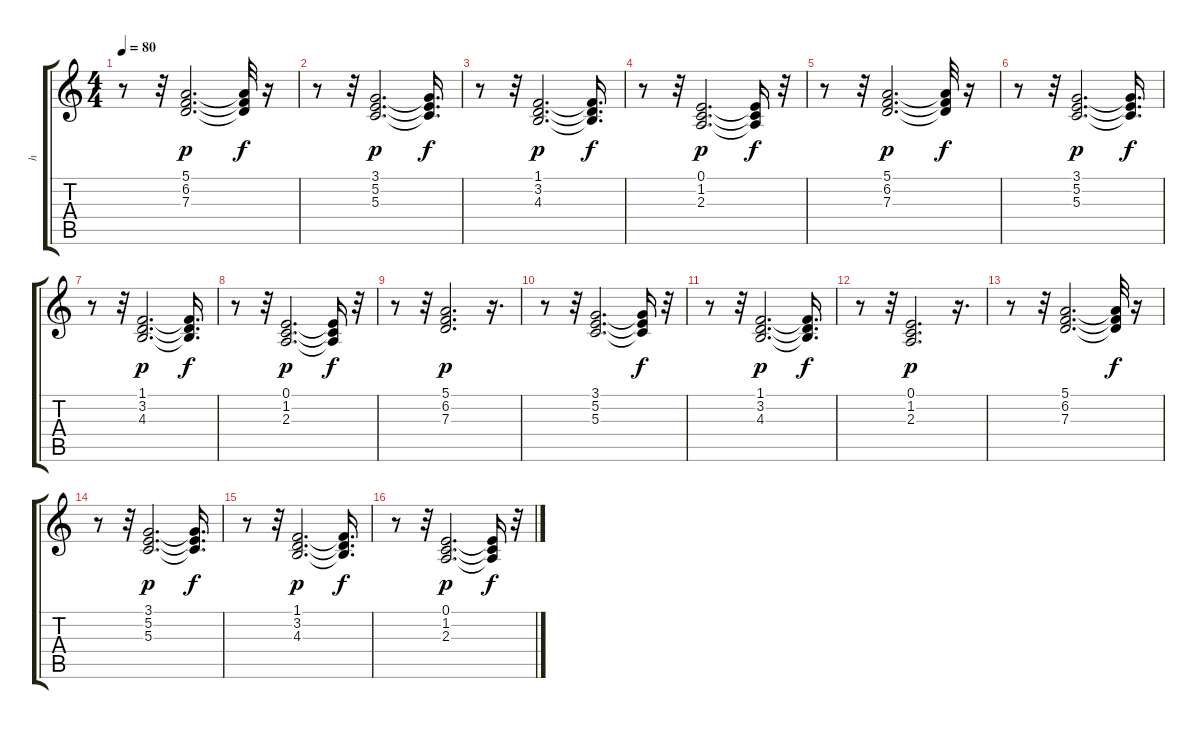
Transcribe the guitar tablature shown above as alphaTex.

\track ("h       " "h       ") {instrument pad6metallic}
\staff {score tabs}
\tuning (E4 B3 G3 D3 A2 E2) {hide}
\ts (4 4)
\tempo 80
\clef g2
\ks c
r.8{dy p} r.32 (5.1 6.2 7.3).2{d} (5.1{t} 6.2{t} 7.3{t}).32{dy f} r.16 |
r.8 r.32 (3.1 5.2 5.3).2{d dy p} (3.1{t} 5.2{t} 5.3{t}).16{d dy f} |
r.8 r.32 (1.1 3.2 4.3).2{d dy p} (1.1{t} 3.2{t} 4.3{t}).16{d dy f} |
r.8 r.32 (0.1 1.2 2.3).2{d dy p} (0.1{t} 1.2{t} 2.3{t}).16{dy f} r.32 |
r.8 r.32 (5.1 6.2 7.3).2{d dy p} (5.1{t} 6.2{t} 7.3{t}).32{dy f} r.16 |
r.8 r.32 (3.1 5.2 5.3).2{d dy p} (3.1{t} 5.2{t} 5.3{t}).16{d dy f} |
r.8 r.32 (1.1 3.2 4.3).2{d dy p} (1.1{t} 3.2{t} 4.3{t}).16{d dy f} |
r.8 r.32 (0.1 1.2 2.3).2{d dy p} (0.1{t} 1.2{t} 2.3{t}).16{dy f} r.32 |
r.8 r.32 (5.1 6.2 7.3).2{d dy p} r.16{d} |
r.8 r.32 (3.1 5.2 5.3).2{d} (3.1{t} 5.2{t} 5.3{t}).16{dy f} r.32 |
r.8 r.32 (1.1 3.2 4.3).2{d dy p} (1.1{t} 3.2{t} 4.3{t}).16{d dy f} |
r.8 r.32 (0.1 1.2 2.3).2{d dy p} r.16{d} |
r.8 r.32 (5.1 6.2 7.3).2{d} (5.1{t} 6.2{t} 7.3{t}).32{dy f} r.16 |
r.8 r.32 (3.1 5.2 5.3).2{d dy p} (3.1{t} 5.2{t} 5.3{t}).16{d dy f} |
r.8 r.32 (1.1 3.2 4.3).2{d dy p} (1.1{t} 3.2{t} 4.3{t}).16{d dy f} |
r.8 r.32 (0.1 1.2 2.3).2{d dy p} (0.1{t} 1.2{t} 2.3{t}).16{dy f} r.32
